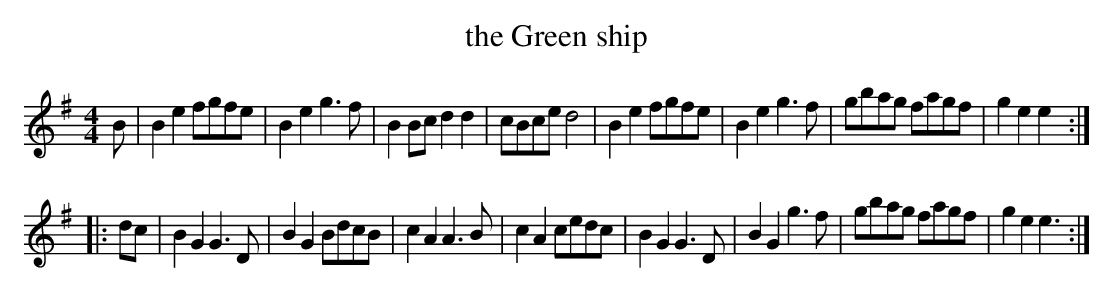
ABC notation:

X:1
T:the Green ship
M:4/4
L:1/8
K:Em
B|\
B2e2 fgfe | B2e2 g3f | B2Bc d2d2 | cBce d4 |\
B2e2 fgfe | B2e2 g3f | gbag fagf | g2e2 e2 :|
|:dc | \
B2G2 G3D | B2G2 BdcB | c2A2 A3B | c2A2 cedc |\
B2G2 G3D | B2G2 g3f | gbag fagf | g2e2 e3 :|
